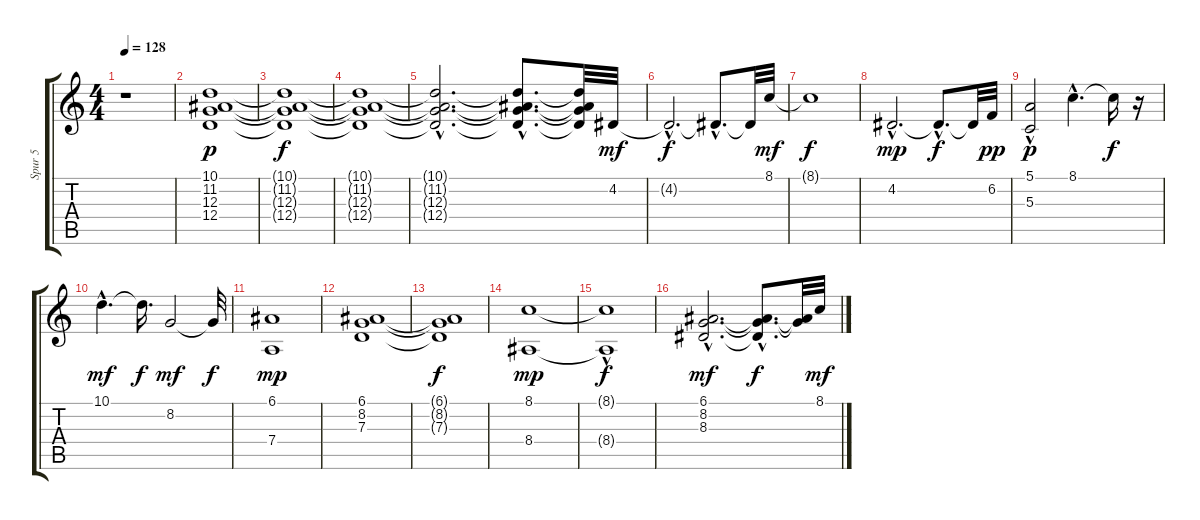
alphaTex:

\track ("Spur 5" "Spur 5") {instrument rockorgan}
\staff {score tabs}
\tuning (E4 B3 G3 D3 A2 E2) {hide}
\ts (4 4)
\tempo 128
\clef g2
\ks c
r.1{dy p instrument rockorgan} |
(10.1 11.2 12.3 12.4).1 |
(10.1{t} 11.2{t} 12.3{t} 12.4{t}).1{dy f} |
(10.1{t} 11.2{t} 12.3{t} 12.4{t}).1 |
(10.1{hac t} 11.2{hac t} 12.3{hac t} 12.4{hac t}).2{d} (10.1{hac t} 11.2{hac t} 12.3{hac t} 12.4{hac t}).8{d} (10.1{t} 11.2{t} 12.3{t} 12.4{t}).32 4.2.32{dy mf} |
4.2{hac t}.2{d dy f} 4.2{hac t}.8{d} 4.2{t}.32 8.1.32{dy mf} |
8.1{t}.1{dy f} |
4.2{hac}.2{d dy mp} 4.2{hac t}.8{d dy f} 4.2{t}.32 6.2.32{dy pp} |
(5.1{hac} 5.3).2{dy p} 8.1{hac}.4{d} 8.1{t}.16{dy f} r.16 |
10.1{hac}.4{d dy mf} 10.1{t}.16{d dy f} 8.2.2{dy mf} 8.2{t}.32{dy f} |
(6.1 7.4).1{dy mp} |
(6.1 8.2 7.3).1 |
(6.1{t} 8.2{t} 7.3{t}).1{dy f} |
(8.1 8.4).1{dy mp} |
(8.1{t} 8.4{hac t}).1{dy f} |
(6.1{hac} 8.2{hac} 8.3{hac}).2{d dy mf} (6.1{hac t} 8.2{hac t} 8.3{hac t}).8{d dy f} (6.1{t} 8.2{t}).32 8.1.32{dy mf}
